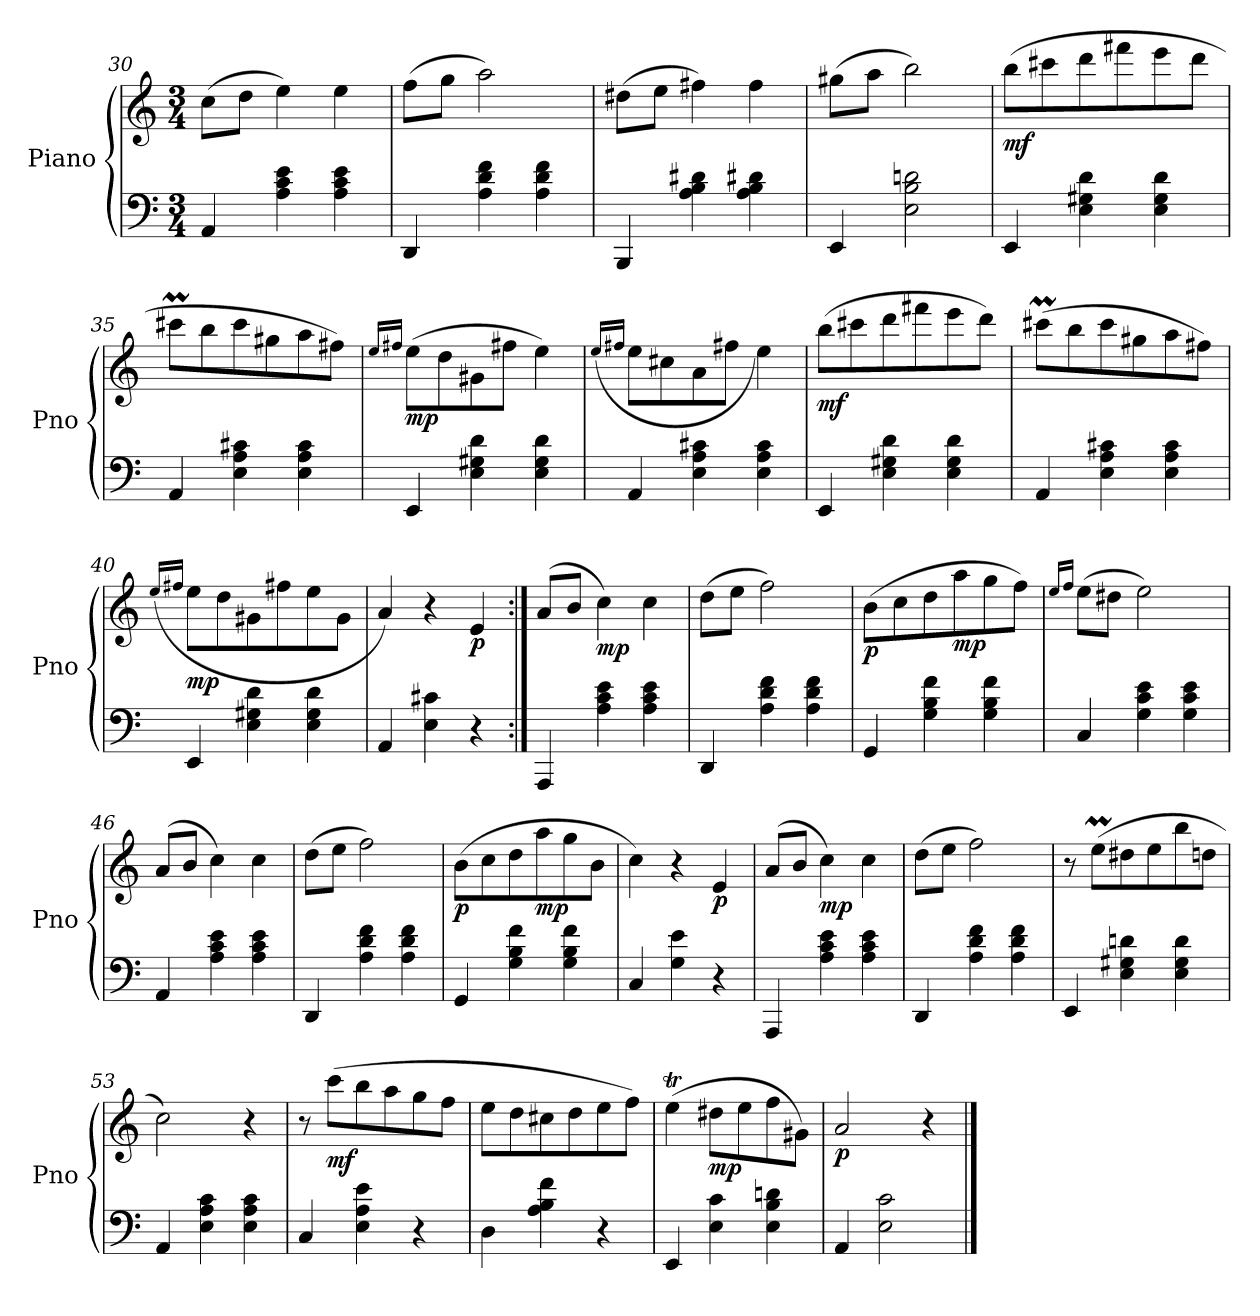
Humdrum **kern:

**kern	**kern	**dynam
*part1	*part1	*part1
*staff2	*staff1	*staff1/2
*I"Piano	*	*
*I'Pno	*	*
*clefF4	*clefG2	*
*k[]	*k[]	*
*M3/4	*M3/4	*
=30	=30	=30
4AA/	(>8cc\L	.
.	8dd\J	.
4A\ 4c\ 4e\	4ee\)	.
4A\ 4c\ 4e\	4ee\	.
=31	=31	=31
4DD/	(>8ff\L	.
.	8gg\J	.
4A\ 4d\ 4f\	2aa\)	.
4A\ 4d\ 4f\	.	.
!!LO:LB:g=z
=32	=32	=32
4BBB/	(>8dd#X\L	.
.	8ee\J	.
4A\ 4B\ 4d#X\	4ff#X\)	.
4A\ 4B\ 4d#X\	4ff#\	.
=33	=33	=33
4EE/	(>8gg#X\L	.
.	8aa\J	.
2E\ 2B\ 2dn\	2bb\)	.
=34	=34	=34
!	!	!LO:DY:b
4EE/	(>8bb\L	mf
.	8ccc#X\	.
4E\ 4G#X\ 4d\	8ddd\	.
.	8fff#X\	.
4E\ 4G#\ 4d\	8eee\	.
.	8ddd\J	.
=35	=35	=35
4AA/	8ccc#Xm\L	.
.	8bb\	.
4E\ 4A\ 4c#X\	8ccc#\	.
.	8gg#X\	.
4E\ 4A\ 4c#\	8aa\	.
.	8ff#X\J)	.
=36	=36	=36
.	16qee/LL	.
.	16qff#X/JJ	.
!	!	!LO:DY:b
4EE/	(>8ee\L	mp
.	8dd\	.
4E\ 4G#X\ 4d\	8g#X\	.
.	8ff#X\J	.
4E\ 4G#\ 4d\	4ee\)	.
!!LO:LB:g=z
=37	=37	=37
.	(<16qee/LL	.
.	16qff#X/JJ	.
4AA/	8ee\L	.
.	8cc#X\	.
4E\ 4A\ 4c#X\	8a\	.
.	8ff#\J	.
4E\ 4A\ 4c#\	4ee\)	.
=38	=38	=38
!	!	!LO:DY:b
4EE/	(>8bb\L	mf
.	8ccc#X\	.
4E\ 4G#X\ 4d\	8ddd\	.
.	8fff#X\	.
4E\ 4G#\ 4d\	8eee\	.
.	8ddd\J)	.
=39	=39	=39
4AA/	(>8ccc#Xm\L	.
.	8bb\	.
4E\ 4A\ 4c#X\	8ccc#\	.
.	8gg#X\	.
4E\ 4A\ 4c#\	8aa\	.
.	8ff#X\J)	.
=40	=40	=40
.	(<16qee/LL	.
.	16qff#X/JJ	.
!	!	!LO:DY:b
4EE/	8ee\L	mp
.	8dd\	.
4E\ 4G#X\ 4d\	8g#X\	.
.	8ff#\	.
4E\ 4G#\ 4d\	8ee\	.
.	8g#\J	.
=41	=41	=41
4AA/	4a/)	.
4E\ 4c#X\	4r	.
!	!	!LO:DY:b
4r	4e/	p
=42:|!	=42:|!	=42:|!
4AAA/	(>8a/L	.
.	8b/J	.
!	!	!LO:DY:b
4A\ 4c\ 4e\	4cc\)	mp
4A\ 4c\ 4e\	4cc\	.
!!LO:LB:g=z
=43	=43	=43
4DD/	(>8dd\L	.
.	8ee\J	.
4A\ 4d\ 4f\	2ff\)	.
4A\ 4d\ 4f\	.	.
=44	=44	=44
!	!	!LO:DY:b
4GG/	(>8b\L	p
.	8cc\	.
4G\ 4B\ 4f\	8dd\	.
!	!	!LO:DY:b
.	8aa\	mp
4G\ 4B\ 4f\	8gg\	.
.	8ff\J)	.
=45	=45	=45
.	16qee/LL	.
.	16qff/JJ	.
4C/	(>8ee\L	.
.	8dd#X\J	.
4G\ 4c\ 4e\	2ee\)	.
4G\ 4c\ 4e\	.	.
=46	=46	=46
4AA/	(>8a/L	.
.	8b/J	.
4A\ 4c\ 4e\	4cc\)	.
4A\ 4c\ 4e\	4cc\	.
=47	=47	=47
4DD/	(>8dd\L	.
.	8ee\J	.
4A\ 4d\ 4f\	2ff\)	.
4A\ 4d\ 4f\	.	.
!!LO:LB:g=z
=48	=48	=48
!	!	!LO:DY:b
4GG/	(>8b\L	p
.	8cc\	.
4G\ 4B\ 4f\	8dd\	.
!	!	!LO:DY:b
.	8aa\	mp
4G\ 4B\ 4f\	8gg\	.
.	8b\J	.
=49	=49	=49
4C/	4cc\)	.
4G\ 4e\	4r	.
!	!	!LO:DY:b
4r	4e/	p
=50	=50	=50
4AAA/	(>8a/L	.
.	8b/J	.
!	!	!LO:DY:b
4A\ 4c\ 4e\	4cc\)	mp
4A\ 4c\ 4e\	4cc\	.
=51	=51	=51
4DD/	(>8dd\L	.
.	8ee\J	.
4A\ 4d\ 4f\	2ff\)	.
4A\ 4d\ 4f\	.	.
=52	=52	=52
4EE/	8r	.
.	(>8eem\L	.
4E\ 4G#X\ 4dn\	8dd#X\	.
.	8ee\	.
4E\ 4G#\ 4d\	8bb\	.
.	8ddn\J	.
!!LO:PB:g=z
=53	=53	=53
4AA/	2cc\)	.
4E\ 4A\ 4c\	.	.
4E\ 4A\ 4c\	4r	.
=54	=54	=54
4C/	8r	.
!	!	!LO:DY:b
.	(>8ccc\L	mf
4E\ 4A\ 4e\	8bb\	.
.	8aa\	.
4r	8gg\	.
.	8ff\J	.
=55	=55	=55
4D\	8ee\L	.
.	8dd\	.
4A\ 4B\ 4f\	8cc#X\	.
.	8dd\	.
4r	8ee\	.
.	8ff\J)	.
=56	=56	=56
4EE/	(>4eet\	.
!	!	!LO:DY:b
4E\ 4c\	8dd#X\L	mp
.	8ee\	.
4E\ 4B\ 4dn\	8ff\	.
.	8g#X\J)	.
=57	=57	=57
!	!	!LO:DY:b
4AA/	2a/	p
2E\ 2c\	.	.
.	4r	.
==	==	==
*-	*-	*-
